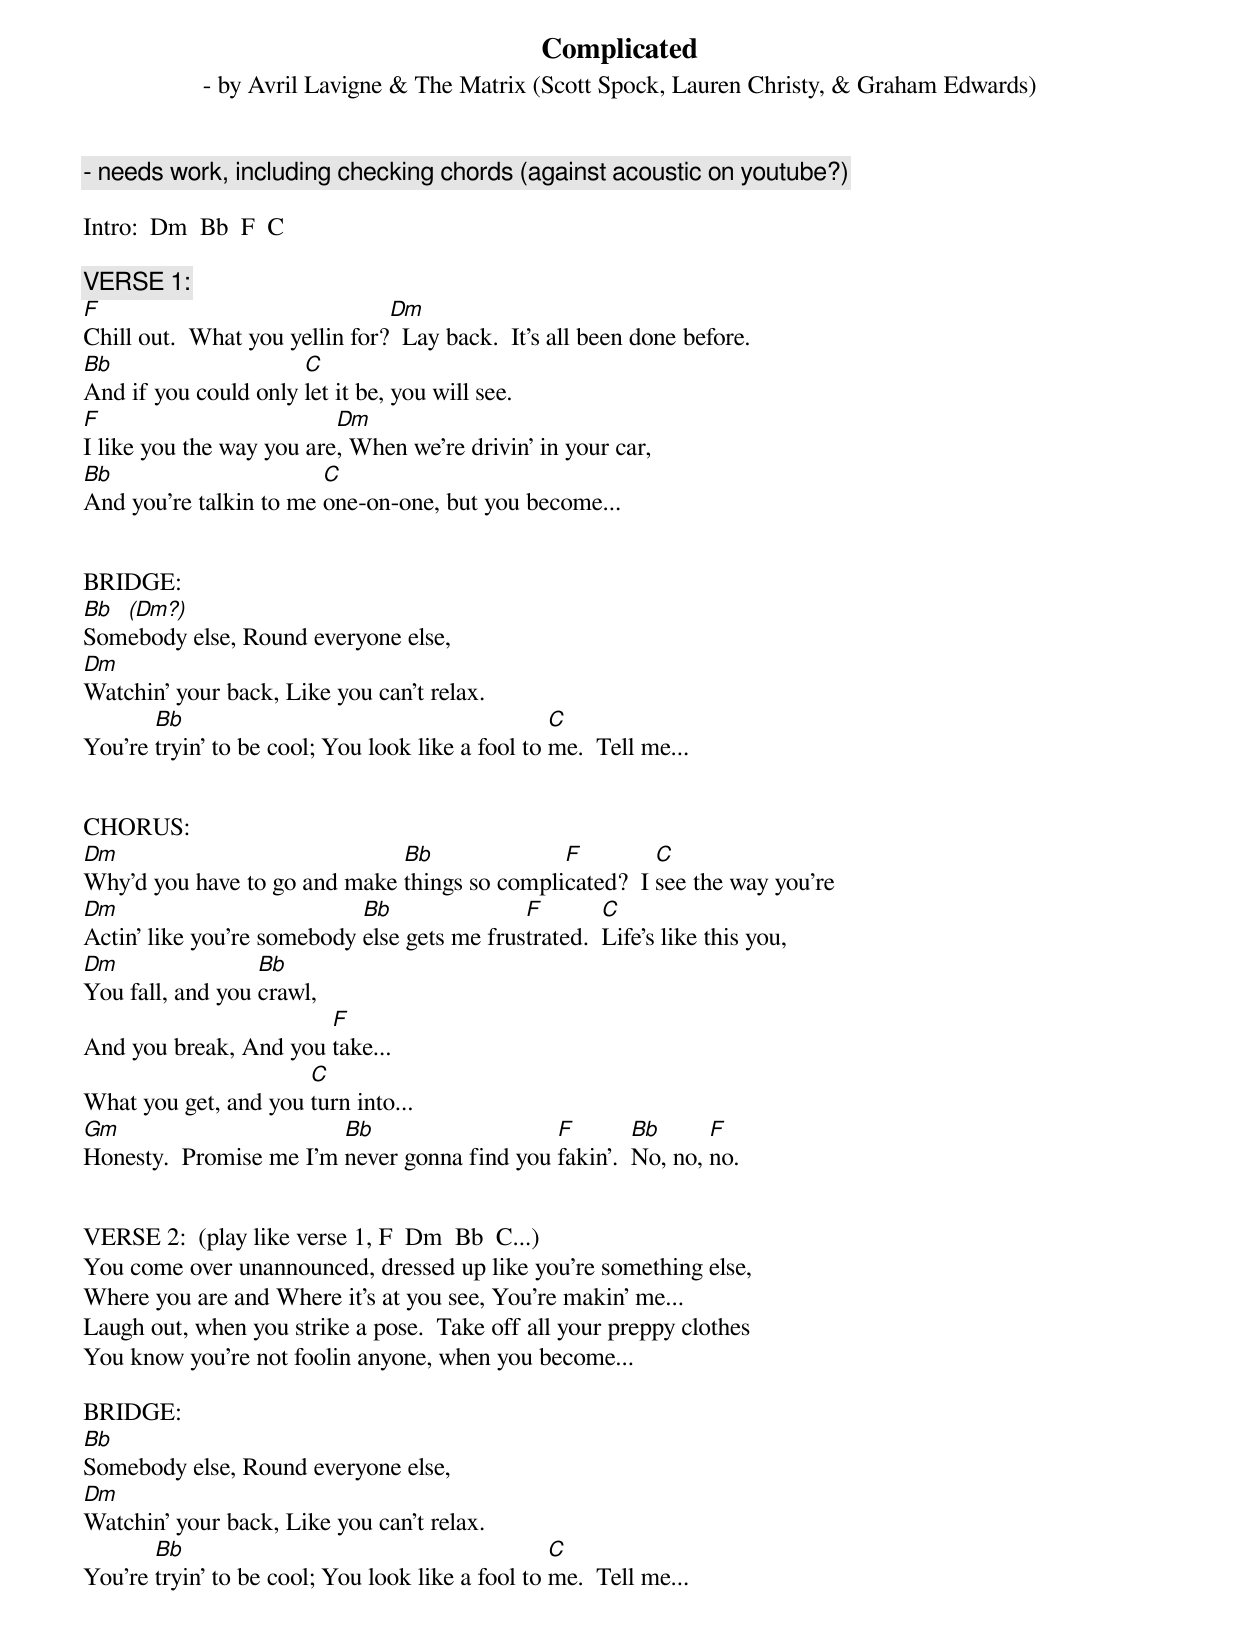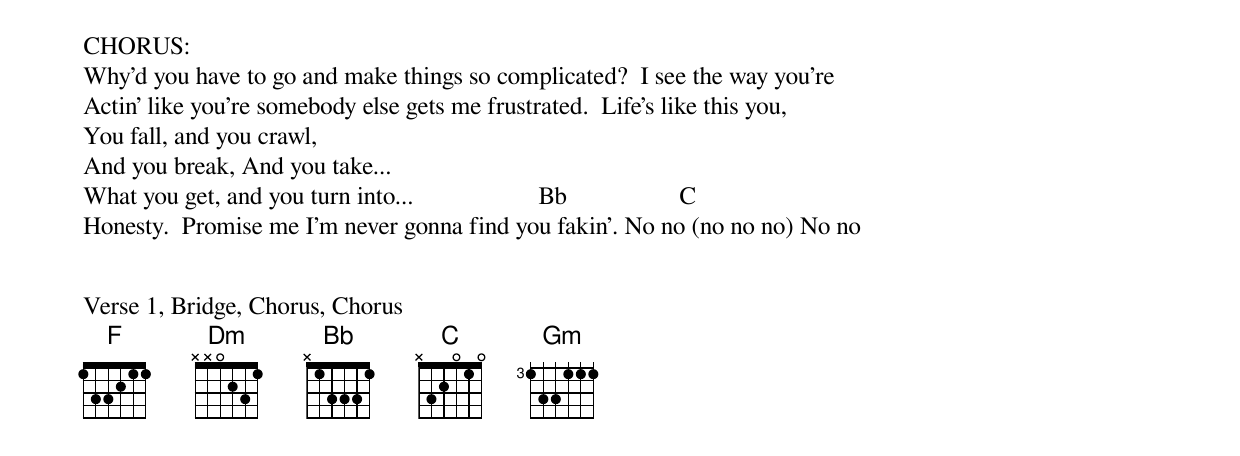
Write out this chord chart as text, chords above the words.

Complicated
 - by Avril Lavigne & The Matrix (Scott Spock, Lauren Christy, & Graham Edwards)
 - needs work, including checking chords (against acoustic on youtube?)

Intro:  Dm  Bb  F  C

VERSE 1:
F                               Dm
Chill out.  What you yellin for?  Lay back.  It's all been done before.
Bb                    C
And if you could only let it be, you will see.
F                         Dm
I like you the way you are, When we're drivin' in your car,
Bb                      C
And you're talkin to me one-on-one, but you become...


BRIDGE:
Bb (Dm?)
Somebody else, Round everyone else,
Dm
Watchin' your back, Like you can't relax.
       Bb                                         C
You're tryin' to be cool; You look like a fool to me.  Tell me...


CHORUS:
Dm                            Bb              F         C
Why'd you have to go and make things so complicated?  I see the way you're
Dm                          Bb               F        C
Actin' like you're somebody else gets me frustrated.  Life's like this you,
Dm                Bb
You fall, and you crawl,
                       F
And you break, And you take...
                      C
What you get, and you turn into...
Gm                       Bb                   F        Bb      F
Honesty.  Promise me I'm never gonna find you fakin'.  No, no, no.


VERSE 2:  (play like verse 1, F  Dm  Bb  C...)
You come over unannounced, dressed up like you're something else,
Where you are and Where it's at you see, You're makin' me...
Laugh out, when you strike a pose.  Take off all your preppy clothes
You know you're not foolin anyone, when you become...

BRIDGE:
Bb
Somebody else, Round everyone else,
Dm
Watchin' your back, Like you can't relax.
       Bb                                         C
You're tryin' to be cool; You look like a fool to me.  Tell me...


CHORUS:
Why'd you have to go and make things so complicated?  I see the way you're
Actin' like you're somebody else gets me frustrated.  Life's like this you,
You fall, and you crawl,
And you break, And you take...
What you get, and you turn into...                    Bb                  C
Honesty.  Promise me I'm never gonna find you fakin'. No no (no no no) No no


Verse 1, Bridge, Chorus, Chorus
